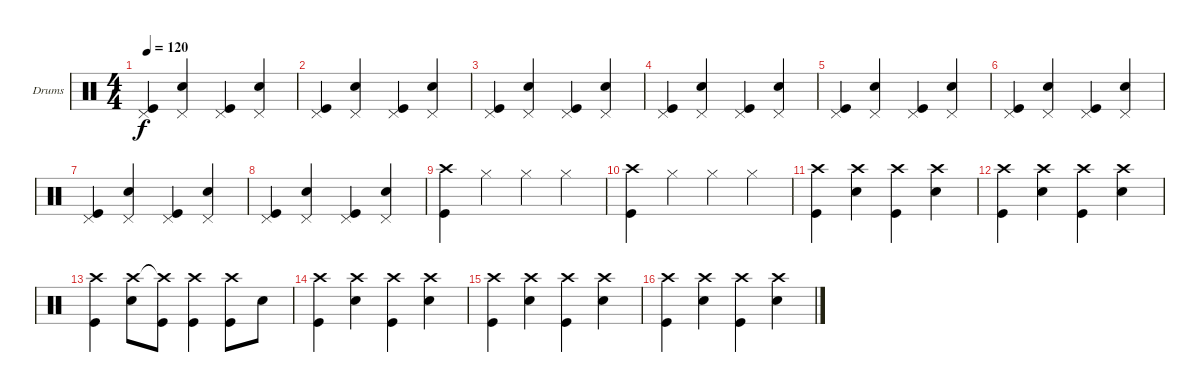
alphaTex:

\bracketExtendMode groupsimilarinstruments
\firstSystemTrackNameOrientation horizontal
\otherSystemsTrackNameOrientation horizontal
\track ("Drumkit" "Drums") {instrument percussion}
\staff {score}
\articulation defaults
\ts (4 4)
\tempo 120
\clef neutral
\ks c
("Pedal Hi-Hat (hit)" "Kick (hit)").4{dy f} ("Pedal Hi-Hat (hit)" "Snare (hit) 2").4 ("Pedal Hi-Hat (hit)" "Kick (hit)").4 ("Pedal Hi-Hat (hit)" "Snare (hit) 2").4 |
("Pedal Hi-Hat (hit)" "Kick (hit)").4 ("Pedal Hi-Hat (hit)" "Snare (hit) 2").4 ("Pedal Hi-Hat (hit)" "Kick (hit)").4 ("Pedal Hi-Hat (hit)" "Snare (hit) 2").4 |
("Pedal Hi-Hat (hit)" "Kick (hit)").4 ("Pedal Hi-Hat (hit)" "Snare (hit) 2").4 ("Pedal Hi-Hat (hit)" "Kick (hit)").4 ("Pedal Hi-Hat (hit)" "Snare (hit) 2").4 |
("Pedal Hi-Hat (hit)" "Kick (hit)").4 ("Pedal Hi-Hat (hit)" "Snare (hit) 2").4 ("Pedal Hi-Hat (hit)" "Kick (hit)").4 ("Pedal Hi-Hat (hit)" "Snare (hit) 2").4 |
("Pedal Hi-Hat (hit)" "Kick (hit)").4 ("Pedal Hi-Hat (hit)" "Snare (hit) 2").4 ("Pedal Hi-Hat (hit)" "Kick (hit)").4 ("Pedal Hi-Hat (hit)" "Snare (hit) 2").4 |
("Pedal Hi-Hat (hit)" "Kick (hit)").4 ("Pedal Hi-Hat (hit)" "Snare (hit) 2").4 ("Pedal Hi-Hat (hit)" "Kick (hit)").4 ("Pedal Hi-Hat (hit)" "Snare (hit) 2").4 |
("Pedal Hi-Hat (hit)" "Kick (hit)").4 ("Pedal Hi-Hat (hit)" "Snare (hit) 2").4 ("Pedal Hi-Hat (hit)" "Kick (hit)").4 ("Pedal Hi-Hat (hit)" "Snare (hit) 2").4 |
("Pedal Hi-Hat (hit)" "Kick (hit)").4 ("Pedal Hi-Hat (hit)" "Snare (hit) 2").4 ("Pedal Hi-Hat (hit)" "Kick (hit)").4 ("Pedal Hi-Hat (hit)" "Snare (hit) 2").4 |
("Crash high (hit)" "Kick (hit)").4 "Hi-Hat (closed)".4 "Hi-Hat (closed)".4 "Hi-Hat (closed)".4 |
("Crash high (hit)" "Kick (hit)").4 "Hi-Hat (closed)".4 "Hi-Hat (closed)".4 "Hi-Hat (closed)".4 |
("Crash high (hit)" "Kick (hit)").4 ("Crash high (hit)" "Snare (hit) 2").4 ("Crash high (hit)" "Kick (hit)").4 ("Crash high (hit)" "Snare (hit) 2").4 |
("Crash high (hit)" "Kick (hit)").4 ("Crash high (hit)" "Snare (hit) 2").4 ("Crash high (hit)" "Kick (hit)").4 ("Crash high (hit)" "Snare (hit) 2").4 |
("Crash high (hit)" "Kick (hit)").4 ("Crash high (hit)" "Snare (hit) 2").8 ("Crash high (hit)"{t} "Kick (hit)").8 ("Crash high (hit)" "Kick (hit)").4 ("Crash high (hit)" "Kick (hit)").8 "Snare (hit) 2".8 |
("Crash high (hit)" "Kick (hit)").4 ("Crash high (hit)" "Snare (hit) 2").4 ("Crash high (hit)" "Kick (hit)").4 ("Crash high (hit)" "Snare (hit) 2").4 |
("Crash high (hit)" "Kick (hit)").4 ("Crash high (hit)" "Snare (hit) 2").4 ("Crash high (hit)" "Kick (hit)").4 ("Crash high (hit)" "Snare (hit) 2").4 |
("Crash high (hit)" "Kick (hit)").4 ("Crash high (hit)" "Snare (hit) 2").4 ("Crash high (hit)" "Kick (hit)").4 ("Crash high (hit)" "Snare (hit) 2").4
